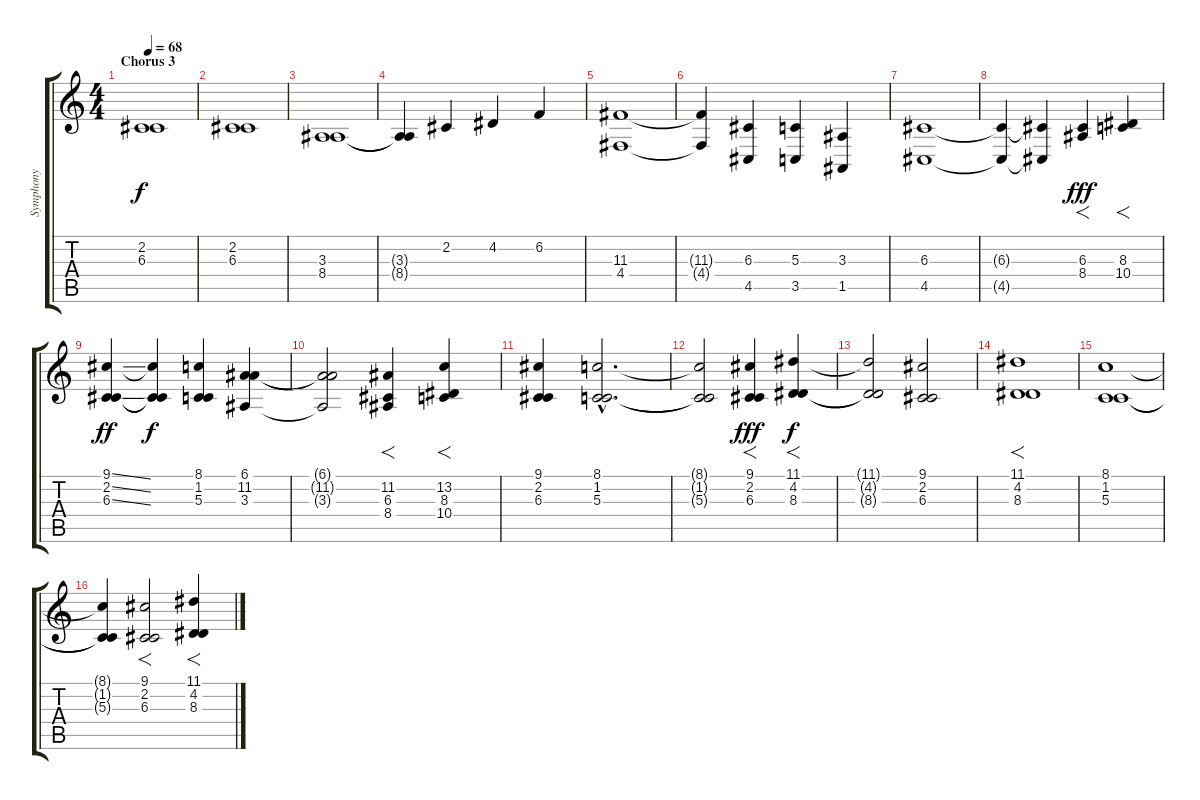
\track ("Symphony" "Symphony") {instrument stringensemble1}
\staff {score tabs}
\tuning (E4 B3 G3 D3 A2 E2) {hide}
\ts (4 4)
\section ("" "Chorus 3")
\tempo 68
\clef g2
\ks c
(2.2 6.3).1{dy f volume 7} |
(2.2 6.3).1 |
(3.3 8.4).1 |
(3.3{t} 8.4{t}).4 2.2.4 4.2.4 6.2.4 |
(11.3 4.4).1 |
(11.3{t} 4.4{t}).4 (6.3 4.5).4 (5.3 3.5).4 (3.3 1.5).4 |
(6.3 4.5).1 |
(6.3{t} 4.5{t}).4 (6.3{t} 4.5{t}).4 (6.3 8.4).4{f dy fff} (8.3 10.4).4{f} |
(9.1{ss} 2.2{ss} 6.3{ss}).4{dy ff volume 9} (9.1{t} 2.2{t} 6.3{t}).4{dy f} (8.1 1.2 5.3).4 (6.1 11.2 3.3).4 |
(6.1{t} 11.2{t} 3.3{t}).2 (11.2 6.3 8.4).4{f} (13.2 8.3 10.4).4{f} |
(9.1 2.2 6.3).4 (8.1{hac} 1.2{hac} 5.3{hac}).2{d} |
(8.1{t} 1.2{t} 5.3{t}).2 (9.1 2.2 6.3).4{f dy fff} (11.1 4.2 8.3).4{f dy f} |
(11.1{t} 4.2{t} 8.3{t}).2 (9.1 2.2 6.3).2 |
(11.1 4.2 8.3).1{f} |
(8.1 1.2 5.3).1 |
(8.1{t} 1.2{t} 5.3{t}).4 (9.1 2.2 6.3).2{f} (11.1 4.2 8.3).4{f}
